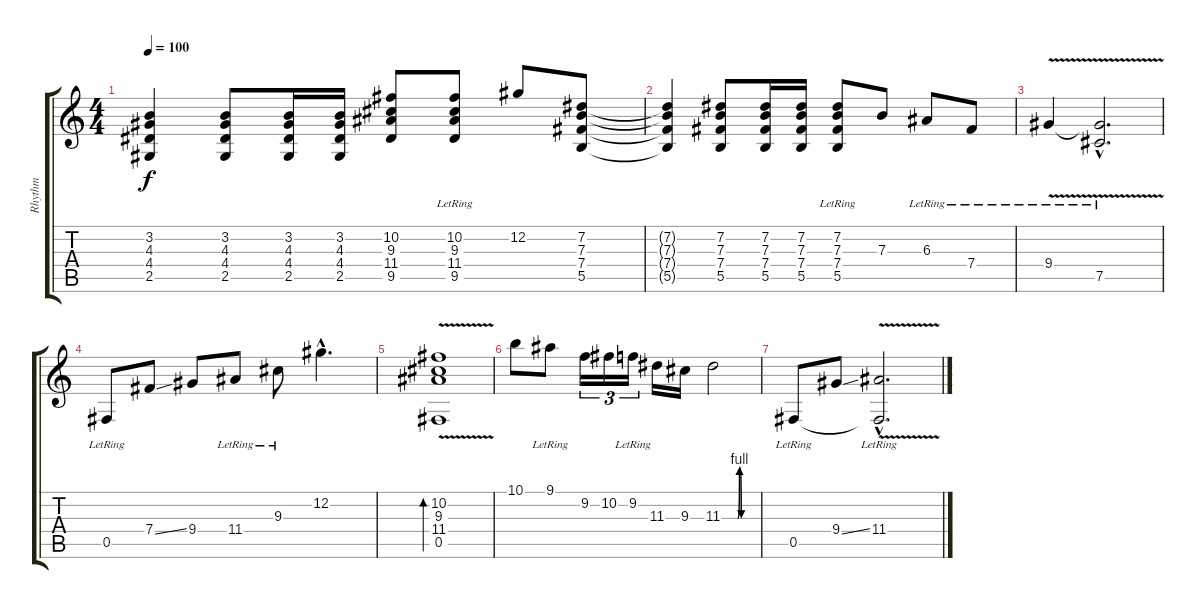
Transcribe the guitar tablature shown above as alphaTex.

\track ("Rhythm" "Rhythm") {instrument acousticguitarsteel}
\staff {score tabs}
\tuning (Db4 Ab3 E3 B2 Gb2 B1) {hide}
\ts (4 4)
\tempo 100
\clef g2
\ks c
(3.2 4.3 4.4 2.5).4{dy f} (3.2 4.3 4.4 2.5).8 (3.2 4.3 4.4 2.5).16 (3.2 4.3 4.4 2.5).16 (10.2 9.3 11.4 9.5).8 (10.2 9.3{lr} 11.4{lr} 9.5{lr}).8 12.2.8 (7.2 7.3 7.4 5.5).8 |
(7.2{t} 7.3{t} 7.4{t} 5.5{t}).4 (7.2 7.3 7.4 5.5).8 (7.2 7.3 7.4 5.5).16 (7.2 7.3 7.4 5.5).16 (7.2{lr} 7.3 7.4{lr} 5.5{lr}).8 7.3.8 6.3{lr}.8 7.4{lr}.8 |
9.4{v lr}.4 (9.4{hac t} 7.5{hac lr}).2{d} |
0.5{lr}.8 7.4{ss}.8 9.4.8 11.4{lr}.8 9.3{lr}.8 12.2{hac}.4{d} |
(10.2{v} 9.3 11.4 0.5).1{bd 480} |
10.1.8 9.1{lr}.8 9.2.16{tu (3 2)} 10.2.16{tu (3 2)} 9.2{lr}.16{tu (3 2)} 11.3.16 9.3.16 11.3{be (custom 0 0 27 0 30 4 33 0 60 0)}.2 |
0.5{lr}.8 9.4{ss}.8 (11.4{v hac lr} 0.5{hac t}).2{d}
